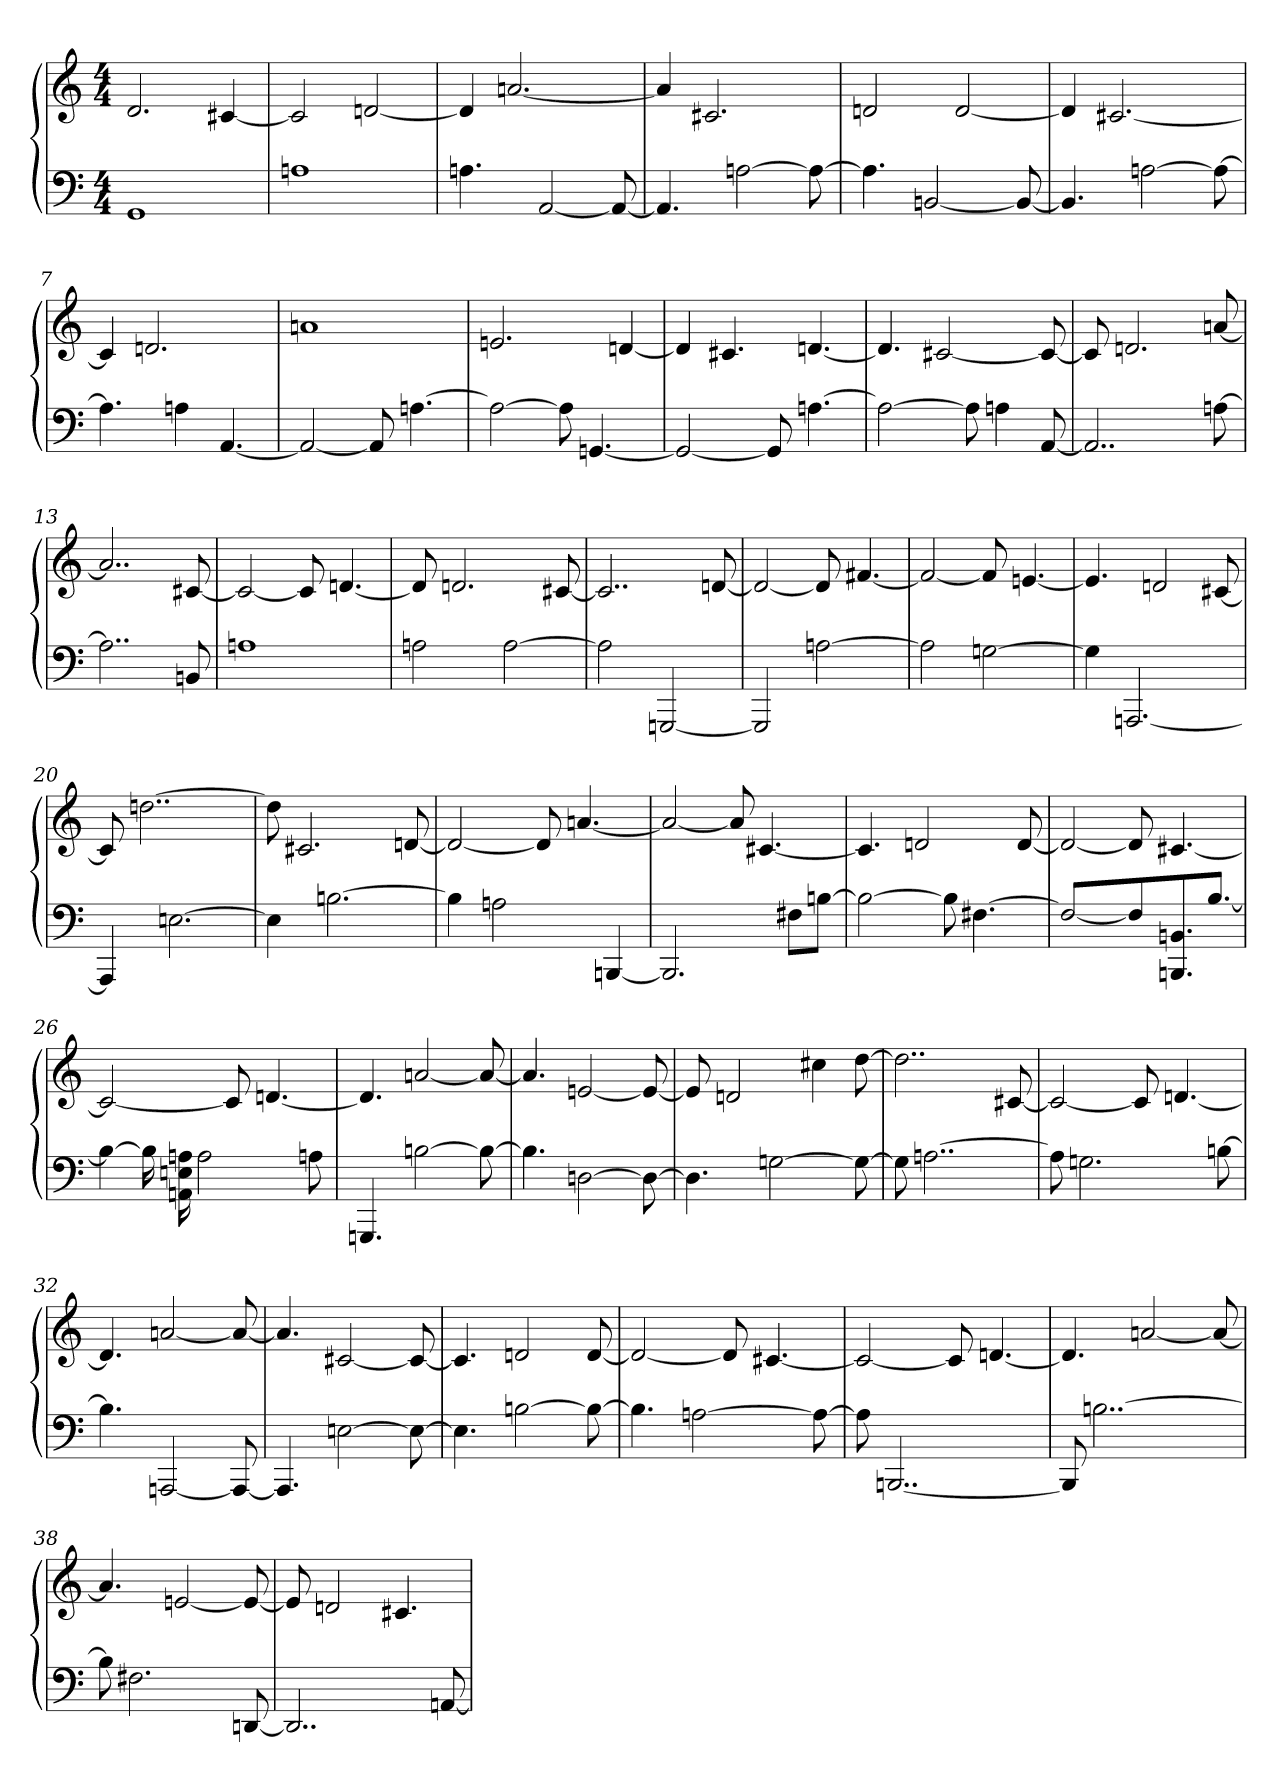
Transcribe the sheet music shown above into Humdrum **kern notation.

**kern	**kern
*part2	*part1
*staff2	*staff1
*clefF4	*clefG2
*M4/4	*M4/4
=1	=1
1GG	2.d
.	[4c#X
=2	=2
1An	2c#]
.	[2dn
=3	=3
4.An	4d]
.	[2.an
[2AA	.
8AA_	.
=4	=4
4.AA]	4a]
.	2.c#X
[2An	.
8A_	.
=5	=5
4.A]	2dn
[2BBn	.
.	[2d
8BB_	.
=6	=6
4.BB]	4d]
.	[2.c#X
[2An	.
8A_	.
=7	=7
4.A]	4c#]
.	2.dn
4An	.
[4.AA	.
=8	=8
2AA_	1an
8AA]	.
[4.An	.
=9	=9
2A_	2.en
8A]	.
[4.GGn	.
.	[4dn
=10	=10
2GG_	4d]
.	4.c#X
8GG]	.
[4.An	[4.dn
=11	=11
2A_	4.d]
.	[2c#X
8A]	.
4An	.
[8AA	8c#_
=12	=12
2..AA]	8c#]
.	2.dn
[8An	[8an
=13	=13
2..A]	2..a]
8BBn	[8c#X
=14	=14
1An	2c#_
.	8c#]
.	[4.dn
=15	=15
2An	8d]
.	2.dn
[2A	.
.	[8c#X
=16	=16
2A]	2..c#]
[2GGGn	.
.	[8dn
=17	=17
2GGG]	2d_
[2An	8d]
.	[4.f#X
=18	=18
2A]	2f#_
[2Gn	8f#]
.	[4.en
=19	=19
4G]	4.e]
[2.AAAn	.
.	2dn
.	[8c#X
=20	=20
4AAA]	8c#]
.	[2..ddn
[2.En	.
=21	=21
4E]	8dd]
.	2.c#X
[2.Bn	.
.	[8dn
=22	=22
4B]	2d_
2An	.
.	8d]
.	[4.an
[4BBBn	.
=23	=23
2.BBB]	2a_
.	8a]
.	[4.c#X
8F#X\L	.
[8Bn\J	.
=24	=24
2B_	4.c#]
.	2dn
8B]	.
[4.F#X	.
.	[8d
=25	=25
2F#_	2d_
8F#]	8d]
8.BBBn 8.BBn	[4.c#X
[8.BJ	.
=26	=26
4B_	2c#_
16B]	.
16An 16AAn 16En	.
2A	.
.	8c#]
.	[4.dn
8An	.
=27	=27
4.GGGn	4.d]
[2Bn	[2an
8B_	8a_
=28	=28
4.B]	4.a]
[2Dn	[2en
8D_	8e_
=29	=29
4.D]	8e]
.	2dn
[2Gn	.
.	4cc#X
8G_	[8dd
=30	=30
8G]	2..dd]
[2..An	.
.	[8c#X
=31	=31
8A]	2c#_
2.Gn	.
.	8c#]
.	[4.dn
[8Bn	.
=32	=32
4.B]	4.d]
[2AAAn	[2an
8AAA_	8a_
=33	=33
4.AAA]	4.a]
[2En	[2c#X
8E_	8c#_
=34	=34
4.E]	4.c#]
[2Bn	2dn
8B_	[8d
=35	=35
4.B]	2d_
[2An	.
.	8d]
.	[4.c#X
8A_	.
=36	=36
8A]	2c#_
[2..BBBn	.
.	8c#]
.	[4.dn
=37	=37
8BBB]	4.d]
[2..Bn	.
.	[2an
.	8a_
=38	=38
8B]	4.a]
2.F#X	.
.	[2en
[8DDn	8e_
=39	=39
2..DD]	8e]
.	2dn
.	4.c#X
[8AAn	.
=	=
*-	*-
